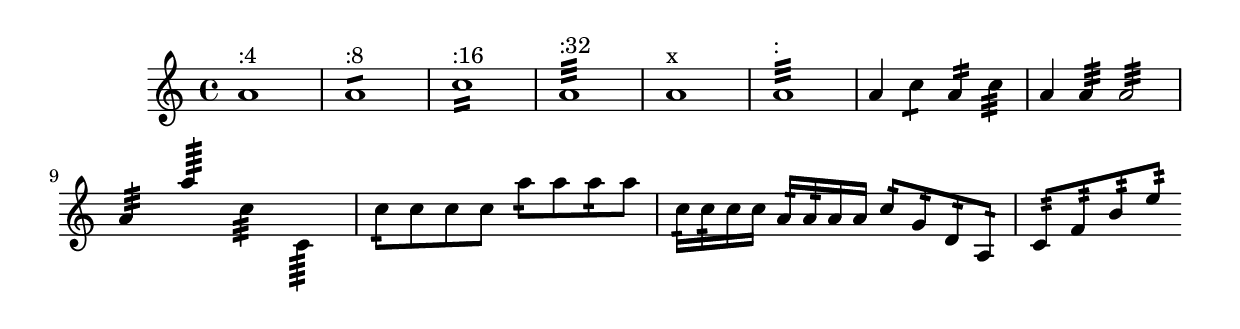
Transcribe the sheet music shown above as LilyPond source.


\version "1.3.93";
\score{
	\context Voice\notes \relative c''{
		%%?
		\property Voice.textVerticalDirection = #1
		%% burp, is this in staff or half spaces, or what?
		\property Voice.textScriptPadding = #15
		a1:4^":4" a:8^":8" c:16^":16" a:32^":32" a^"x" a:^":"
		a4:4 c:8 a:16 c:32 a a: a2:
		\break
		\stemUp
		a4:32 a'4:64 
		\stemDown
		c,4:32 c,4:64
		\stemBoth
		c'8:16 c c c
		a': a a: a
		c,16:32 c: c c a16:32 a: a a
		c8:16 g: d: a:
		c8:32 f: b: e:
	}
}
